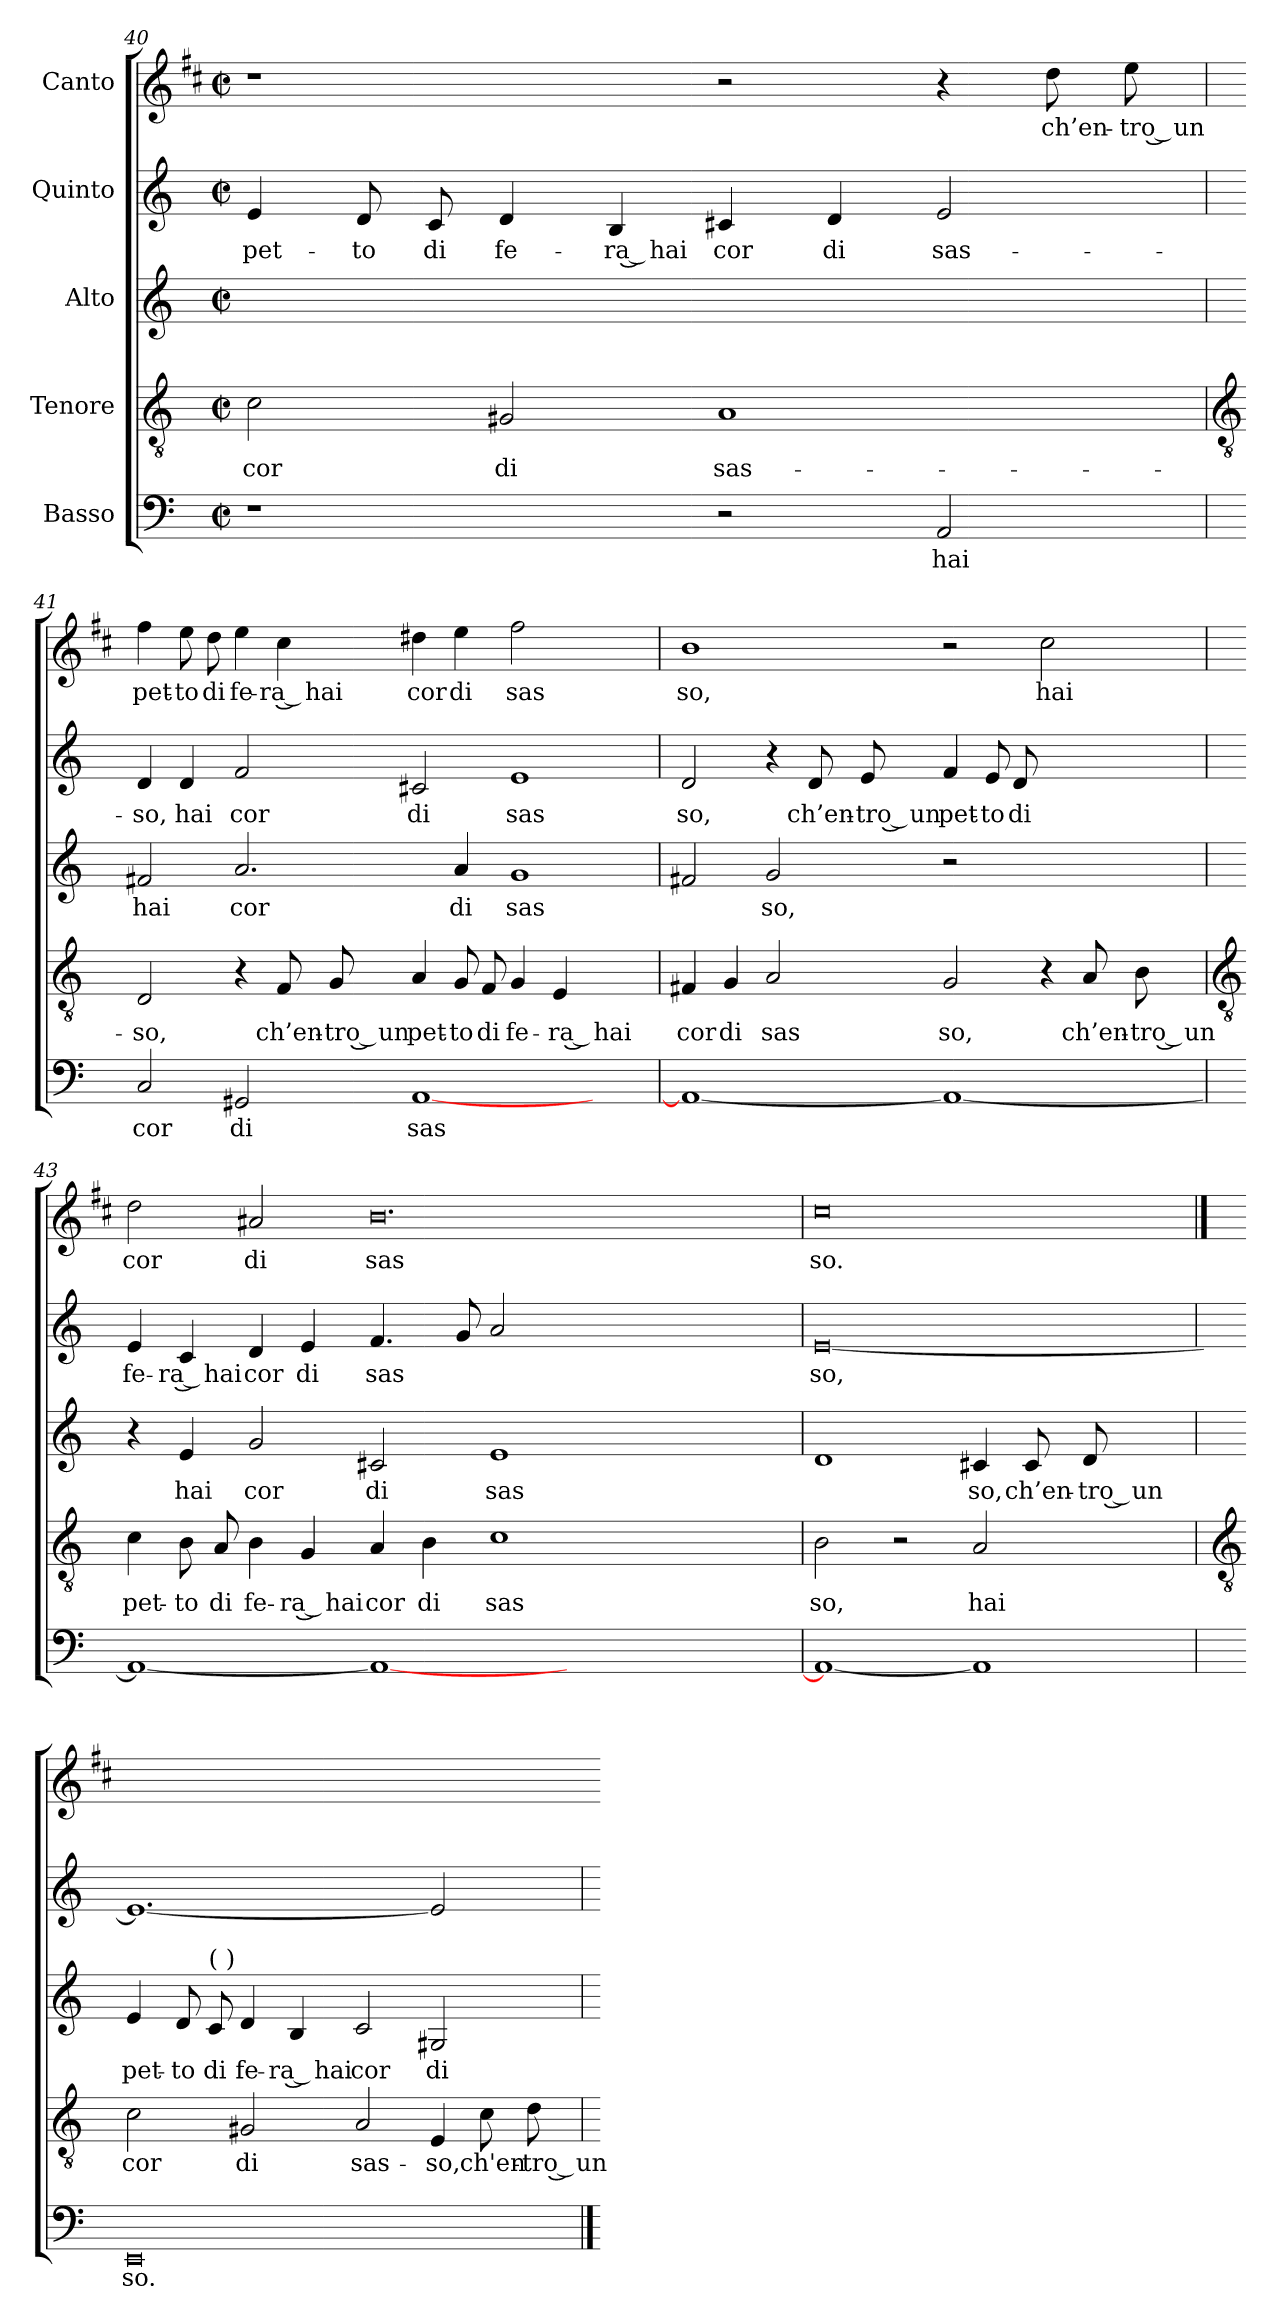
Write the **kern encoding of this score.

**kern	**text	**kern	**text	**kern	**text	**kern	**text	**kern	**text
*part5	*part5	*part4	*part4	*part3	*part3	*part2	*part2	*part1	*part1
*staff5	*staff5	*staff4	*staff4	*staff3	*staff3	*staff2	*staff2	*staff1	*staff1
*I"Basso	*	*I"Tenore	*	*I"Alto	*	*I"Quinto	*	*I"Canto	*
!!LO:LB:g=z
*clefF4	*	*clefGv2	*	*clefG2	*	*clefG2	*	*clefG2	*
*	*	*	*	*	*	*	*	*ITrd1c2	*
*k[]	*	*k[]	*	*k[]	*	*k[]	*	*k[]	*
*C:	*	*C:	*	*C:	*	*C:	*	*C:	*
*M4/2	*	*M4/2	*	*M4/2	*	*M4/2	*	*M4/2	*
*met(c|)	*	*met(c|)	*	*met(c|)	*	*met(c|)	*	*met(c|)	*
=40	=40	=40	=40	=40	=40	=40	=40	=40	=40
!	!	!	!LO:LY:b	!	!	!	!LO:LY:b	!	!
1r	.	2c	cor	1.eyy_	.	4e	pet-	1r	.
!	!	!	!	!	!	!	!LO:LY:b	!	!
.	.	.	.	.	.	8d	-to	.	.
!	!	!	!	!	!	!	!LO:LY:b	!	!
.	.	.	.	.	.	8c	di	.	.
!	!	!	!LO:LY:b	!	!	!	!LO:LY:b	!	!
.	.	2G#X	di	.	.	4d	fe-	.	.
!	!	!	!	!	!	!	!LO:LY:b	!	!
.	.	.	.	.	.	4B	-ra͜ hai	.	.
!	!	!	!LO:LY:b	!	!	!	!LO:LY:b	!	!
2r	.	1A	sas-	.	.	4c#X	cor	2r	.
!	!	!	!	!	!	!	!LO:LY:b	!	!
.	.	.	.	.	.	4d	di	.	.
!	!LO:LY:b	!	!	!	!	!	!LO:LY:b	!	!
2AA	hai	.	.	2eyy]	.	2e	sas-	4r	.
!	!	!	!	!	!	!	!	!	!LO:LY:b
.	.	.	.	.	.	.	.	8cc	ch’en-
!	!	!	!	!	!	!	!	!	!LO:LY:b
.	.	.	.	.	.	.	.	8dd	-tro͜ un
!!LO:LB:g=z
=41	=41	=41	=41	=41	=41	=41	=41	=41	=41
*	*	*clefGv2	*	*	*	*	*	*	*
!	!LO:LY:b	!	!LO:LY:b	!	!LO:LY:b	!	!LO:LY:b	!	!LO:LY:b
2C	cor	2D	-so,	2f#X	hai	4d	-so,	4ee	pet-
!	!	!	!	!	!	!	!LO:LY:b	!	!LO:LY:b
.	.	.	.	.	.	4d	hai	8dd	-to
!	!	!	!	!	!	!	!	!	!LO:LY:b
.	.	.	.	.	.	.	.	8cc	di
!	!LO:LY:b	!	!	!	!LO:LY:b	!	!LO:LY:b	!	!LO:LY:b
2GG#X	di	4r	.	2.a	cor	2f	cor	4dd	fe-
!	!	!	!LO:LY:b	!	!	!	!	!	!LO:LY:b
.	.	8F	ch’en-	.	.	.	.	4b	-ra͜ hai
!	!	!	!LO:LY:b	!	!	!	!	!	!
.	.	8G	-tro͜ un	.	.	.	.	.	.
!	!LO:LY:b	!	!LO:LY:b	!	!	!	!LO:LY:b	!	!LO:LY:b
[1AA	sas	4A	pet-	.	.	2c#X	di	4cc#X	cor
!	!	!	!LO:LY:b	!	!LO:LY:b	!	!	!	!LO:LY:b
.	.	8G	-to	4a	di	.	.	4dd	di
!	!	!	!LO:LY:b	!	!	!	!	!	!
.	.	8F	di	.	.	.	.	.	.
!	!	!	!LO:LY:b	!	!LO:LY:b	!	!LO:LY:b	!	!LO:LY:b
.	.	4G	fe-	1g	sas	1e	sas	2ee	sas
!	!	!	!LO:LY:b	!	!	!	!	!	!
.	.	4E	-ra͜ hai	.	.	.	.	.	.
2ryy	.	2ryy	.	.	.	.	.	2ryy	.
!!LO:LB:g=z
=42	=42	=42	=42	=42	=42	=42	=42	=42	=42
!	!	!	!LO:LY:b	!	!	!	!LO:LY:b	!	!LO:LY:b
1AA_	.	4F#X	cor	2f#X	.	2d	so,	1a	so,
!	!	!	!LO:LY:b	!	!	!	!	!	!
.	.	4G	di	.	.	.	.	.	.
!	!	!	!LO:LY:b	!	!LO:LY:b	!	!	!	!
.	.	2A	sas	2g	so,	4r	.	.	.
!	!	!	!	!	!	!	!LO:LY:b	!	!
.	.	.	.	.	.	8d	ch’en-	.	.
!	!	!	!	!	!	!	!LO:LY:b	!	!
.	.	.	.	.	.	8e	-tro͜ un	.	.
!	!	!	!LO:LY:b	!	!	!	!LO:LY:b	!	!
1AA_	.	2G	so,	2r	.	4f	pet-	2r	.
!	!	!	!	!	!	!	!LO:LY:b	!	!
.	.	.	.	.	.	8e	-to	.	.
!	!	!	!	!	!	!	!LO:LY:b	!	!
.	.	.	.	.	.	8d	di	.	.
!	!	!	!	!	!	!	!	!	!LO:LY:b
.	.	4r	.	2ryy	.	2ryy	.	2b	hai
!	!	!	!LO:LY:b	!	!	!	!	!	!
.	.	8A	ch’en-	.	.	.	.	.	.
!	!	!	!LO:LY:b	!	!	!	!	!	!
.	.	8B	-tro͜ un	.	.	.	.	.	.
!!LO:LB:g=z
=43	=43	=43	=43	=43	=43	=43	=43	=43	=43
*	*	*clefGv2	*	*	*	*	*	*	*
!	!	!	!LO:LY:b	!	!	!	!LO:LY:b	!	!LO:LY:b
1AA_	.	4c	pet-	4r	.	4e	fe-	2cc	cor
!	!	!	!LO:LY:b	!	!LO:LY:b	!	!LO:LY:b	!	!
.	.	8B	-to	4e	hai	4c	-ra͜ hai	.	.
!	!	!	!LO:LY:b	!	!	!	!	!	!
.	.	8A	di	.	.	.	.	.	.
!	!	!	!LO:LY:b	!	!LO:LY:b	!	!LO:LY:b	!	!LO:LY:b
.	.	4B	fe-	2g	cor	4d	cor	2g#X	di
!	!	!	!LO:LY:b	!	!	!	!LO:LY:b	!	!
.	.	4G	-ra͜ hai	.	.	4e	di	.	.
!	!	!	!LO:LY:b	!	!LO:LY:b	!	!LO:LY:b	!	!LO:LY:b
1AA_	.	4A	cor	2c#X	di	4.f	sas	0.a	sas
!	!	!	!LO:LY:b	!	!	!	!	!	!
.	.	4B	di	.	.	.	.	.	.
.	.	.	.	.	.	8g	.	.	.
!	!	!	!LO:LY:b	!	!LO:LY:b	!	!	!	!
.	.	1c	sas	1e	sas	2a	.	.	.
0ryy	.	.	.	.	.	0ryy	.	.	.
.	.	1.ryy	.	1.ryy	.	.	.	.	.
=44	=44	=44	=44	=44	=44	=44	=44	=44	=44
!	!	!	!LO:LY:b	!	!	!	!LO:LY:b	!	!LO:LY:b
1AA_	.	2B	so,	1d	.	[0e	so,	0b	so.
.	.	2r	.	.	.	.	.	.	.
!	!	!	!LO:LY:b	!	!LO:LY:b	!	!	!	!
1AA]	.	2A	hai	4c#X	so,	.	.	.	.
!	!	!	!	!	!LO:LY:b	!	!	!	!
.	.	.	.	8c#	ch’en-	.	.	.	.
!	!	!	!	!	!LO:LY:b	!	!	!	!
.	.	.	.	8d	-tro͜ un	.	.	.	.
.	.	2ryy	.	2ryy	.	.	.	.	.
!!LO:LB:g=z
=	==	=	==	=	==	=	==	==	==
*	*	*clefGv2	*	*	*	*	*	*	*
!	!LO:LY:b	!	!LO:LY:b	!	!LO:LY:b	!	!	!	!
0EE	so.	2c	cor	4e	pet-	1.e_	.	0ryy	.
!	!	!	!	!	!LO:LY:b	!	!	!	!
.	.	.	.	8d	-to	.	.	.	.
!	!	!	!	!LO:TX:a:t=(  )	!	!	!	!	!
!	!	!	!	!	!LO:LY:b	!	!	!	!
.	.	.	.	8c	di	.	.	.	.
!	!	!	!LO:LY:b	!	!LO:LY:b	!	!	!	!
.	.	2G#X	di	4d	fe-	.	.	.	.
!	!	!	!	!	!LO:LY:b	!	!	!	!
.	.	.	.	4B	-ra͜ hai	.	.	.	.
!	!	!	!LO:LY:b	!	!LO:LY:b	!	!	!	!
.	.	2A	sas-	2c	cor	.	.	.	.
!	!	!	!LO:LY:b	!	!LO:LY:b	!	!	!	!
.	.	4E	-so,	2G#X	di	2e]	.	.	.
!	!	!	!LO:LY:b	!	!	!	!	!	!
.	.	8c	ch'en-	.	.	.	.	.	.
!	!	!	!LO:LY:b	!	!	!	!	!	!
.	.	8d	-tro͜ un	.	.	.	.	.	.
==	=	=	=	=	=	=	=	=	=
*-	*-	*-	*-	*-	*-	*-	*-	*-	*-
